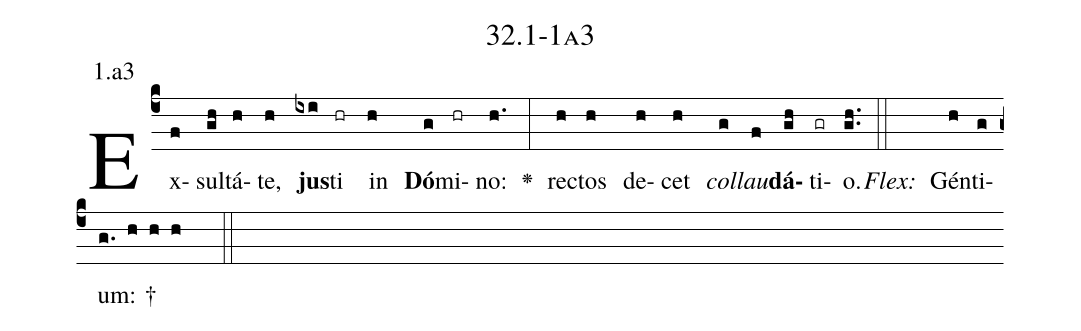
name: 32.1-1a3;
annotation: 1.a3;
%%
(c4)Ex(f)sul(gh)tá(h)te,(h) <b>jus</b>(ixi)ti(hr) in(h) <b>Dó</b>(g)mi(hr)no:(h.) <v>\greheightstar</v>(:) rec(h)tos(h) de(h)cet(h) <i>col</i>(g)<i>lau</i>(f)<b>dá</b>(gh)ti(gr)o.(gh..) (::)
<i>Flex:</i>()  Gén(h)ti(g)um: †(g. h h h  ::)

%E(h) u(h) o(g) u(f) a(gh) e.(gh..) (::)
